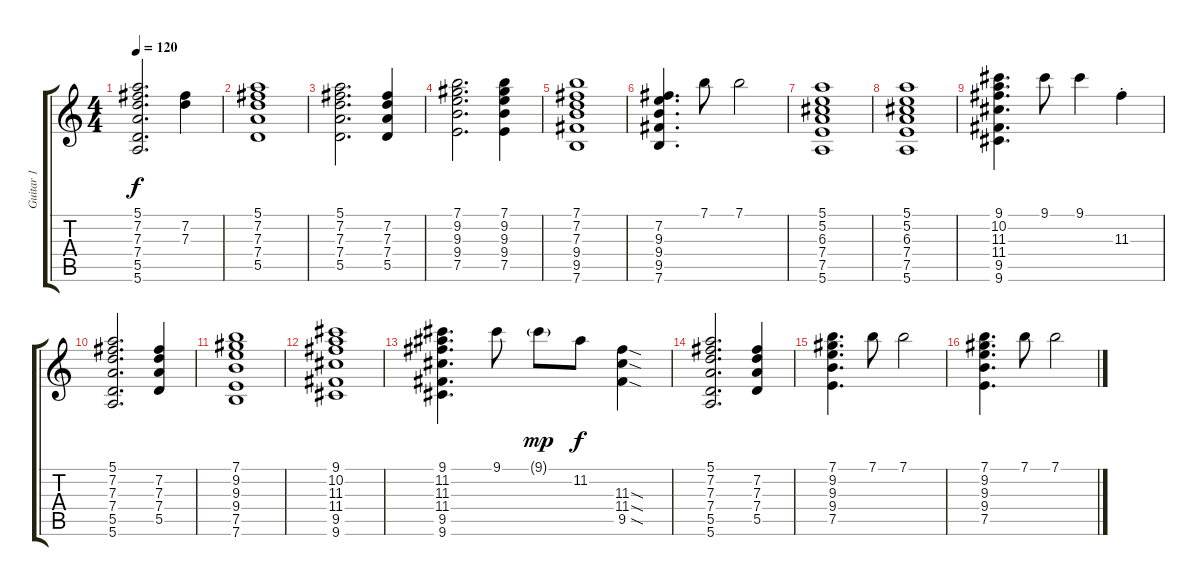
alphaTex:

\track ("Guitar 1" "Guitar 1") {instrument electricguitarjazz}
\staff {score tabs}
\tuning (E4 B3 G3 D3 A2 E2) {hide}
\ts (4 4)
\tempo 120
\clef g2
\ks c
(5.1 7.2 7.3 7.4 5.5 5.6).2{d dy f} (7.2 7.3).4 |
(5.1 7.2 7.3 7.4 5.5).1 |
(5.1 7.2 7.3 7.4 5.5).2{d} (7.2 7.3 7.4 5.5).4 |
(7.1 9.2 9.3 9.4 7.5).2{d} (7.1 9.2 9.3 9.4 7.5).4 |
(7.1 7.2 7.3 9.4 9.5 7.6).1 |
(7.2 9.3 9.4 9.5 7.6).4{d} 7.1.8 7.1.2 |
(5.1 5.2 6.3 7.4 7.5 5.6).1 |
(5.1 5.2 6.3 7.4 7.5 5.6).1 |
(9.1 10.2 11.3 11.4 9.5 9.6).4{d} 9.1.8 9.1.4 11.3{st}.4 |
(5.1 7.2 7.3 7.4 5.5 5.6).2{d} (7.2 7.3 7.4 5.5).4 |
(7.1 9.2 9.3 9.4 7.5 7.6).1 |
(9.1 10.2 11.3 11.4 9.5 9.6).1 |
(9.1 11.2 11.3 11.4 9.5 9.6).4{d} 9.1.8 9.1{g}.8{dy mp} 11.2.8{dy f} (11.3{sod} 11.4{sod} 9.5{sod}).4 |
(5.1 7.2 7.3 7.4 5.5 5.6).2{d} (7.2 7.3 7.4 5.5).4 |
(7.1 9.2 9.3 9.4 7.5).4{d} 7.1.8 7.1.2 |
(7.1 9.2 9.3 9.4 7.5).4{d} 7.1.8 7.1.2
